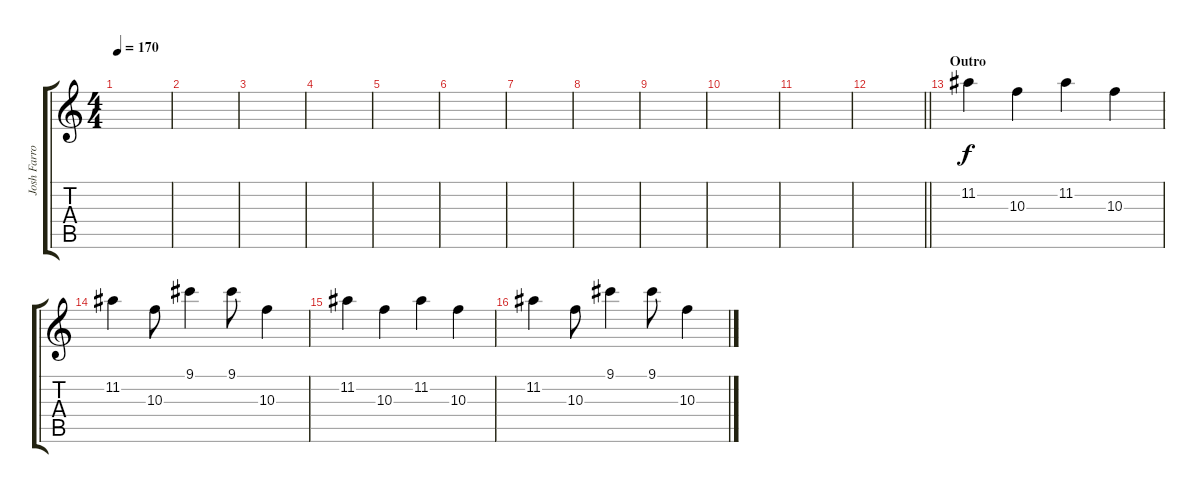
\track ("Josh Farro (Lead Guitar)" "Josh Farro") {instrument distortionguitar}
\staff {score tabs}
\tuning (E4 B3 G3 D3 A2 D2) {hide}
\ts (4 4)
\tempo 170
\clef g2
\ks c
|
|
|
|
|
|
|
|
|
|
|
\barLineRight lightlight
|
\section ("" "Outro")
11.2.4{volume 13 balance 8 instrument distortionguitar} 10.3.4 11.2.4 10.3.4 |
11.2.4 10.3.8 9.1.4 9.1.8 10.3.4 |
11.2.4 10.3.4 11.2.4 10.3.4 |
11.2.4 10.3.8 9.1.4 9.1.8 10.3.4
